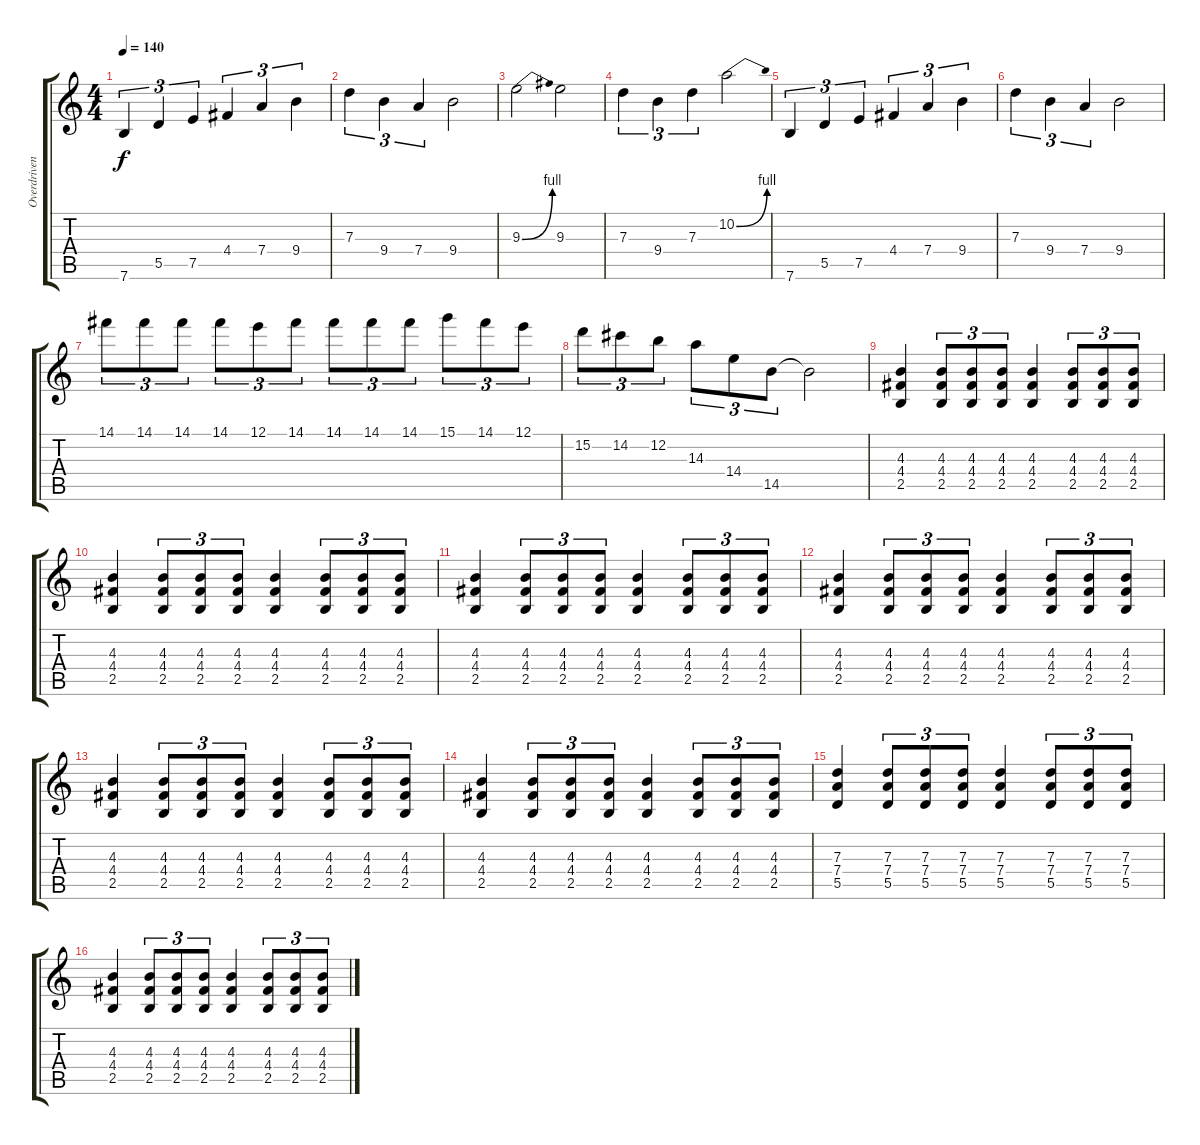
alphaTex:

\track ("Overdriven Guitar" "Overdriven") {instrument overdrivenguitar}
\staff {score tabs}
\tuning (E4 B3 G3 D3 A2 E2) {hide}
\ts (4 4)
\tempo 140
\clef g2
\ks c
7.6.4{tu (3 2) dy f instrument overdrivenguitar} 5.5.4{tu (3 2)} 7.5.4{tu (3 2)} 4.4.4{tu (3 2)} 7.4.4{tu (3 2)} 9.4.4{tu (3 2)} |
7.3.4{tu (3 2)} 9.4.4{tu (3 2)} 7.4.4{tu (3 2)} 9.4.2 |
9.3{be (bend 0 0 60 4)}.2 9.3.2 |
7.3.4{tu (3 2)} 9.4.4{tu (3 2)} 7.3.4{tu (3 2)} 10.2{be (bend 0 0 60 4)}.2 |
7.6.4{tu (3 2)} 5.5.4{tu (3 2)} 7.5.4{tu (3 2)} 4.4.4{tu (3 2)} 7.4.4{tu (3 2)} 9.4.4{tu (3 2)} |
7.3.4{tu (3 2)} 9.4.4{tu (3 2)} 7.4.4{tu (3 2)} 9.4.2 |
14.1.8{tu (3 2)} 14.1.8{tu (3 2)} 14.1.8{tu (3 2)} 14.1.8{tu (3 2)} 12.1.8{tu (3 2)} 14.1.8{tu (3 2)} 14.1.8{tu (3 2)} 14.1.8{tu (3 2)} 14.1.8{tu (3 2)} 15.1.8{tu (3 2)} 14.1.8{tu (3 2)} 12.1.8{tu (3 2)} |
15.2.8{tu (3 2)} 14.2.8{tu (3 2)} 12.2.8{tu (3 2)} 14.3.8{tu (3 2)} 14.4.8{tu (3 2)} 14.5.8{tu (3 2)} 14.5{t}.2 |
(4.3 4.4 2.5).4 (4.3 4.4 2.5).8{tu (3 2)} (4.3 4.4 2.5).8{tu (3 2)} (4.3 4.4 2.5).8{tu (3 2)} (4.3 4.4 2.5).4 (4.3 4.4 2.5).8{tu (3 2)} (4.3 4.4 2.5).8{tu (3 2)} (4.3 4.4 2.5).8{tu (3 2)} |
(4.3 4.4 2.5).4 (4.3 4.4 2.5).8{tu (3 2)} (4.3 4.4 2.5).8{tu (3 2)} (4.3 4.4 2.5).8{tu (3 2)} (4.3 4.4 2.5).4 (4.3 4.4 2.5).8{tu (3 2)} (4.3 4.4 2.5).8{tu (3 2)} (4.3 4.4 2.5).8{tu (3 2)} |
(4.3 4.4 2.5).4 (4.3 4.4 2.5).8{tu (3 2)} (4.3 4.4 2.5).8{tu (3 2)} (4.3 4.4 2.5).8{tu (3 2)} (4.3 4.4 2.5).4 (4.3 4.4 2.5).8{tu (3 2)} (4.3 4.4 2.5).8{tu (3 2)} (4.3 4.4 2.5).8{tu (3 2)} |
(4.3 4.4 2.5).4 (4.3 4.4 2.5).8{tu (3 2)} (4.3 4.4 2.5).8{tu (3 2)} (4.3 4.4 2.5).8{tu (3 2)} (4.3 4.4 2.5).4 (4.3 4.4 2.5).8{tu (3 2)} (4.3 4.4 2.5).8{tu (3 2)} (4.3 4.4 2.5).8{tu (3 2)} |
(4.3 4.4 2.5).4 (4.3 4.4 2.5).8{tu (3 2)} (4.3 4.4 2.5).8{tu (3 2)} (4.3 4.4 2.5).8{tu (3 2)} (4.3 4.4 2.5).4 (4.3 4.4 2.5).8{tu (3 2)} (4.3 4.4 2.5).8{tu (3 2)} (4.3 4.4 2.5).8{tu (3 2)} |
(4.3 4.4 2.5).4 (4.3 4.4 2.5).8{tu (3 2)} (4.3 4.4 2.5).8{tu (3 2)} (4.3 4.4 2.5).8{tu (3 2)} (4.3 4.4 2.5).4 (4.3 4.4 2.5).8{tu (3 2)} (4.3 4.4 2.5).8{tu (3 2)} (4.3 4.4 2.5).8{tu (3 2)} |
(7.3 7.4 5.5).4 (7.3 7.4 5.5).8{tu (3 2)} (7.3 7.4 5.5).8{tu (3 2)} (7.3 7.4 5.5).8{tu (3 2)} (7.3 7.4 5.5).4 (7.3 7.4 5.5).8{tu (3 2)} (7.3 7.4 5.5).8{tu (3 2)} (7.3 7.4 5.5).8{tu (3 2)} |
(4.3 4.4 2.5).4 (4.3 4.4 2.5).8{tu (3 2)} (4.3 4.4 2.5).8{tu (3 2)} (4.3 4.4 2.5).8{tu (3 2)} (4.3 4.4 2.5).4 (4.3 4.4 2.5).8{tu (3 2)} (4.3 4.4 2.5).8{tu (3 2)} (4.3 4.4 2.5).8{tu (3 2)}
